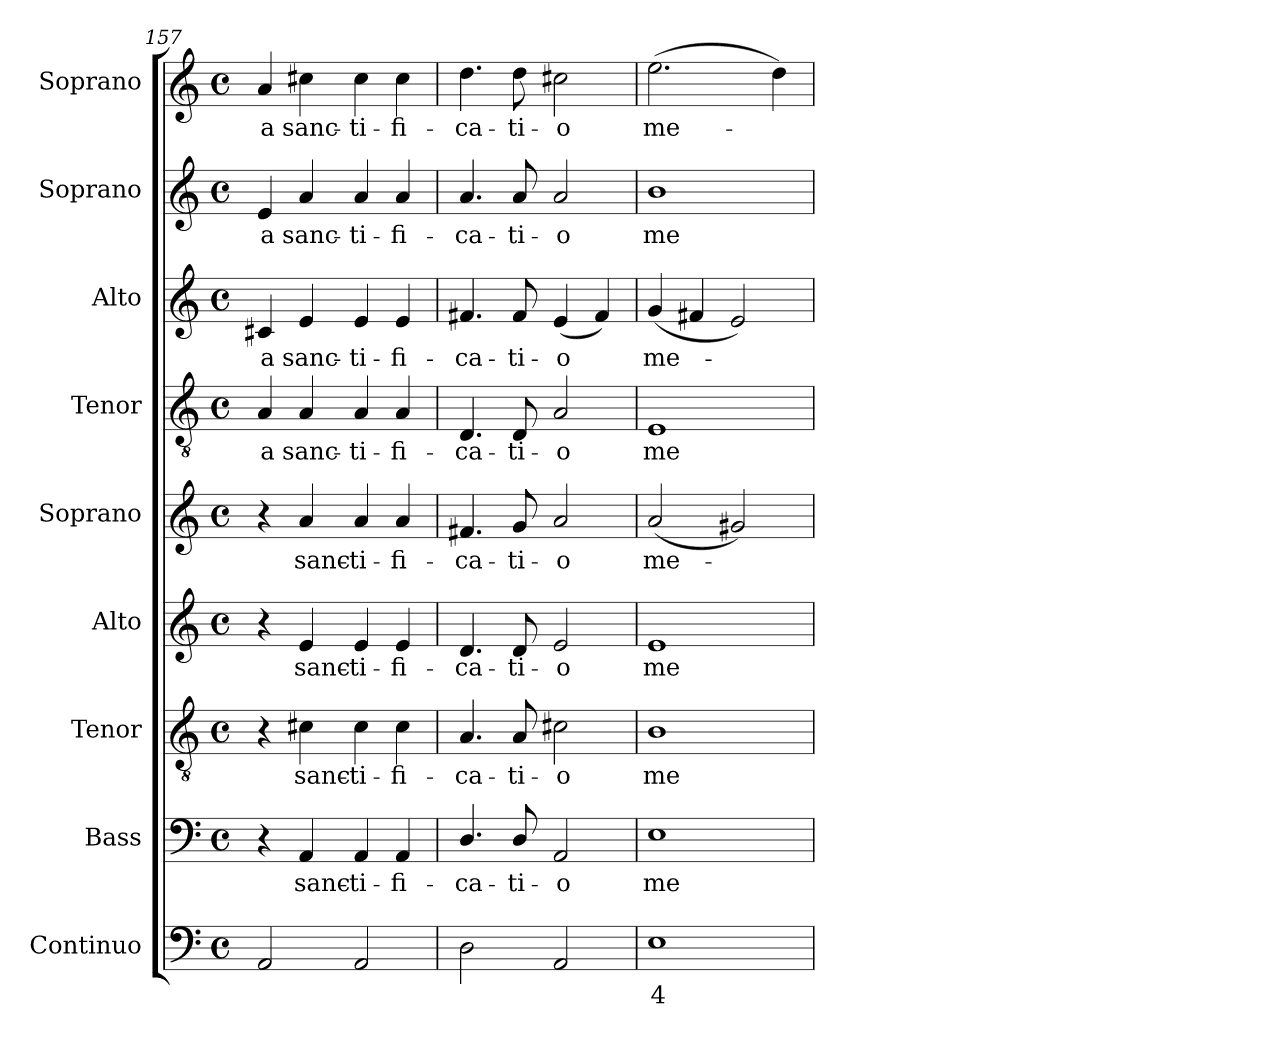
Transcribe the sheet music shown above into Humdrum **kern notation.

**kern	**text	**kern	**text	**kern	**text	**kern	**text	**kern	**text	**kern	**text	**kern	**text	**kern	**text	**kern	**text
*part9	*part9	*part8	*part8	*part7	*part7	*part6	*part6	*part5	*part5	*part4	*part4	*part3	*part3	*part2	*part2	*part1	*part1
*staff9	*staff9	*staff8	*staff8	*staff7	*staff7	*staff6	*staff6	*staff5	*staff5	*staff4	*staff4	*staff3	*staff3	*staff2	*staff2	*staff1	*staff1
*I"Continuo	*	*I"Bass	*	*I"Tenor	*	*I"Alto	*	*I"Soprano	*	*I"Tenor	*	*I"Alto	*	*I"Soprano	*	*I"Soprano	*
*I'Cont.	*	*I'B.	*	*I'T.	*	*I'A.	*	*I'S.	*	*I'T.	*	*I'A.	*	*I'S.	*	*I'S.	*
*clefF4	*	*clefF4	*	*clefGv2	*	*clefG2	*	*clefG2	*	*clefGv2	*	*clefG2	*	*clefG2	*	*clefG2	*
*	*	*	*	*ITrd7c12	*	*	*	*	*	*ITrd7c12	*	*	*	*	*	*	*
*k[]	*	*k[]	*	*k[]	*	*k[]	*	*k[]	*	*k[]	*	*k[]	*	*k[]	*	*k[]	*
*C:	*	*C:	*	*C:	*	*C:	*	*C:	*	*C:	*	*C:	*	*C:	*	*C:	*
*M4/4	*	*M4/4	*	*M4/4	*	*M4/4	*	*M4/4	*	*M4/4	*	*M4/4	*	*M4/4	*	*M4/4	*
*met(c)	*	*met(c)	*	*met(c)	*	*met(c)	*	*met(c)	*	*met(c)	*	*met(c)	*	*met(c)	*	*met(c)	*
=157	=157	=157	=157	=157	=157	=157	=157	=157	=157	=157	=157	=157	=157	=157	=157	=157	=157
!	!	!	!	!	!	!	!	!	!	!	!LO:LY:b:color=#000000	!	!	!	!	!	!
!	!	!	!	!	!	!	!	!	!	!	!	!	!LO:LY:b:color=#000000	!	!	!	!
!	!	!	!	!	!	!	!	!	!	!	!	!	!	!	!LO:LY:b:color=#000000	!	!
!	!	!	!	!	!	!	!	!	!	!	!	!	!	!	!	!	!LO:LY:b:color=#000000
2AAi/	.	4r	.	4r	.	4r	.	4r	.	4AAi/	-a	4c#Xi/	-a	4ei/	-a	4ai/	-a
!	!	!	!LO:LY:b:color=#000000	!	!	!	!	!	!	!	!	!	!	!	!	!	!
!	!	!	!	!	!LO:LY:b:color=#000000	!	!	!	!	!	!	!	!	!	!	!	!
!	!	!	!	!	!	!	!LO:LY:b:color=#000000	!	!	!	!	!	!	!	!	!	!
!	!	!	!	!	!	!	!	!	!LO:LY:b:color=#000000	!	!	!	!	!	!	!	!
!	!	!	!	!	!	!	!	!	!	!	!LO:LY:b:color=#000000	!	!	!	!	!	!
!	!	!	!	!	!	!	!	!	!	!	!	!	!LO:LY:b:color=#000000	!	!	!	!
!	!	!	!	!	!	!	!	!	!	!	!	!	!	!	!LO:LY:b:color=#000000	!	!
!	!	!	!	!	!	!	!	!	!	!	!	!	!	!	!	!	!LO:LY:b:color=#000000
.	.	4AAi/	sanc-	4C#Xi\	sanc-	4ei/	sanc-	4ai/	sanc-	4AAi/	sanc-	4ei/	sanc-	4ai/	sanc-	4cc#Xi\	sanc-
!	!	!	!LO:LY:b:color=#000000	!	!	!	!	!	!	!	!	!	!	!	!	!	!
!	!	!	!	!	!LO:LY:b:color=#000000	!	!	!	!	!	!	!	!	!	!	!	!
!	!	!	!	!	!	!	!LO:LY:b:color=#000000	!	!	!	!	!	!	!	!	!	!
!	!	!	!	!	!	!	!	!	!LO:LY:b:color=#000000	!	!	!	!	!	!	!	!
!	!	!	!	!	!	!	!	!	!	!	!LO:LY:b:color=#000000	!	!	!	!	!	!
!	!	!	!	!	!	!	!	!	!	!	!	!	!LO:LY:b:color=#000000	!	!	!	!
!	!	!	!	!	!	!	!	!	!	!	!	!	!	!	!LO:LY:b:color=#000000	!	!
!	!	!	!	!	!	!	!	!	!	!	!	!	!	!	!	!	!LO:LY:b:color=#000000
2AAi/	.	4AAi/	-ti-	4C#i\	-ti-	4ei/	-ti-	4ai/	-ti-	4AAi/	-ti-	4ei/	-ti-	4ai/	-ti-	4cc#i\	-ti-
!	!	!	!LO:LY:b:color=#000000	!	!	!	!	!	!	!	!	!	!	!	!	!	!
!	!	!	!	!	!LO:LY:b:color=#000000	!	!	!	!	!	!	!	!	!	!	!	!
!	!	!	!	!	!	!	!LO:LY:b:color=#000000	!	!	!	!	!	!	!	!	!	!
!	!	!	!	!	!	!	!	!	!LO:LY:b:color=#000000	!	!	!	!	!	!	!	!
!	!	!	!	!	!	!	!	!	!	!	!LO:LY:b:color=#000000	!	!	!	!	!	!
!	!	!	!	!	!	!	!	!	!	!	!	!	!LO:LY:b:color=#000000	!	!	!	!
!	!	!	!	!	!	!	!	!	!	!	!	!	!	!	!LO:LY:b:color=#000000	!	!
!	!	!	!	!	!	!	!	!	!	!	!	!	!	!	!	!	!LO:LY:b:color=#000000
.	.	4AAi/	-fi-	4C#i\	-fi-	4ei/	-fi-	4ai/	-fi-	4AAi/	-fi-	4ei/	-fi-	4ai/	-fi-	4cc#i\	-fi-
=158	=158	=158	=158	=158	=158	=158	=158	=158	=158	=158	=158	=158	=158	=158	=158	=158	=158
!	!	!	!LO:LY:b:color=#000000	!	!	!	!	!	!	!	!	!	!	!	!	!	!
!	!	!	!	!	!LO:LY:b:color=#000000	!	!	!	!	!	!	!	!	!	!	!	!
!	!	!	!	!	!	!	!LO:LY:b:color=#000000	!	!	!	!	!	!	!	!	!	!
!	!	!	!	!	!	!	!	!	!LO:LY:b:color=#000000	!	!	!	!	!	!	!	!
!	!	!	!	!	!	!	!	!	!	!	!LO:LY:b:color=#000000	!	!	!	!	!	!
!	!	!	!	!	!	!	!	!	!	!	!	!	!LO:LY:b:color=#000000	!	!	!	!
!	!	!	!	!	!	!	!	!	!	!	!	!	!	!	!LO:LY:b:color=#000000	!	!
!	!	!	!	!	!	!	!	!	!	!	!	!	!	!	!	!	!LO:LY:b:color=#000000
2Di\	.	4.Di/	-ca-	4.AAi/	-ca-	4.di/	-ca-	4.f#Xi/	-ca-	4.DDi/	-ca-	4.f#Xi/	-ca-	4.ai/	-ca-	4.ddi\	-ca-
!	!	!	!LO:LY:b:color=#000000	!	!	!	!	!	!	!	!	!	!	!	!	!	!
!	!	!	!	!	!LO:LY:b:color=#000000	!	!	!	!	!	!	!	!	!	!	!	!
!	!	!	!	!	!	!	!LO:LY:b:color=#000000	!	!	!	!	!	!	!	!	!	!
!	!	!	!	!	!	!	!	!	!LO:LY:b:color=#000000	!	!	!	!	!	!	!	!
!	!	!	!	!	!	!	!	!	!	!	!LO:LY:b:color=#000000	!	!	!	!	!	!
!	!	!	!	!	!	!	!	!	!	!	!	!	!LO:LY:b:color=#000000	!	!	!	!
!	!	!	!	!	!	!	!	!	!	!	!	!	!	!	!LO:LY:b:color=#000000	!	!
!	!	!	!	!	!	!	!	!	!	!	!	!	!	!	!	!	!LO:LY:b:color=#000000
.	.	8Di/	-ti-	8AAi/	-ti-	8di/	-ti-	8gi/	-ti-	8DDi/	-ti-	8f#i/	-ti-	8ai/	-ti-	8ddi\	-ti-
!	!	!	!LO:LY:b:color=#000000	!	!	!	!	!	!	!	!	!	!	!	!	!	!
!	!	!	!	!	!LO:LY:b:color=#000000	!	!	!	!	!	!	!	!	!	!	!	!
!	!	!	!	!	!	!	!LO:LY:b:color=#000000	!	!	!	!	!	!	!	!	!	!
!	!	!	!	!	!	!	!	!	!LO:LY:b:color=#000000	!	!	!	!	!	!	!	!
!	!	!	!	!	!	!	!	!	!	!	!LO:LY:b:color=#000000	!	!	!	!	!	!
!	!	!	!	!	!	!	!	!	!	!	!	!	!LO:LY:b:color=#000000	!	!	!	!
!	!	!	!	!	!	!	!	!	!	!	!	!	!	!	!LO:LY:b:color=#000000	!	!
!	!	!	!	!	!	!	!	!	!	!	!	!	!	!	!	!	!LO:LY:b:color=#000000
2AAi/	.	2AAi/	-o	2C#i\	-o	2ei/	-o	2ai/	-o	2AAi/	-o	(4ei/	-o	2ai/	-o	2cc#i\	-o
.	.	.	.	.	.	.	.	.	.	.	.	4f#i/)	.	.	.	.	.
=159	=159	=159	=159	=159	=159	=159	=159	=159	=159	=159	=159	=159	=159	=159	=159	=159	=159
!	!LO:LY:b:color=#000000	!	!	!	!	!	!	!	!	!	!	!	!	!	!	!	!
!	!	!	!LO:LY:b:color=#000000	!	!	!	!	!	!	!	!	!	!	!	!	!	!
!	!	!	!	!	!LO:LY:b:color=#000000	!	!	!	!	!	!	!	!	!	!	!	!
!	!	!	!	!	!	!	!LO:LY:b:color=#000000	!	!	!	!	!	!	!	!	!	!
!	!	!	!	!	!	!	!	!	!LO:LY:b:color=#000000	!	!	!	!	!	!	!	!
!	!	!	!	!	!	!	!	!	!	!	!LO:LY:b:color=#000000	!	!	!	!	!	!
!	!	!	!	!	!	!	!	!	!	!	!	!	!LO:LY:b:color=#000000	!	!	!	!
!	!	!	!	!	!	!	!	!	!	!	!	!	!	!	!LO:LY:b:color=#000000	!	!
!	!	!	!	!	!	!	!	!	!	!	!	!	!	!	!	!	!LO:LY:b:color=#000000
1Ei	4	1Ei	me-	1BBi	me-	1ei	me-	(2ai/	me-	1EEi	me-	(4gi/	me-	1bi	me-	(2.eei\	me-
.	.	.	.	.	.	.	.	.	.	.	.	4f#Xi/	.	.	.	.	.
.	.	.	.	.	.	.	.	2g#Xi/)	.	.	.	2ei/)	.	.	.	.	.
.	.	.	.	.	.	.	.	.	.	.	.	.	.	.	.	4ddi\)	.
=	=	=	=	=	=	=	=	=	=	=	=	=	=	=	=	=	=
*-	*-	*-	*-	*-	*-	*-	*-	*-	*-	*-	*-	*-	*-	*-	*-	*-	*-
